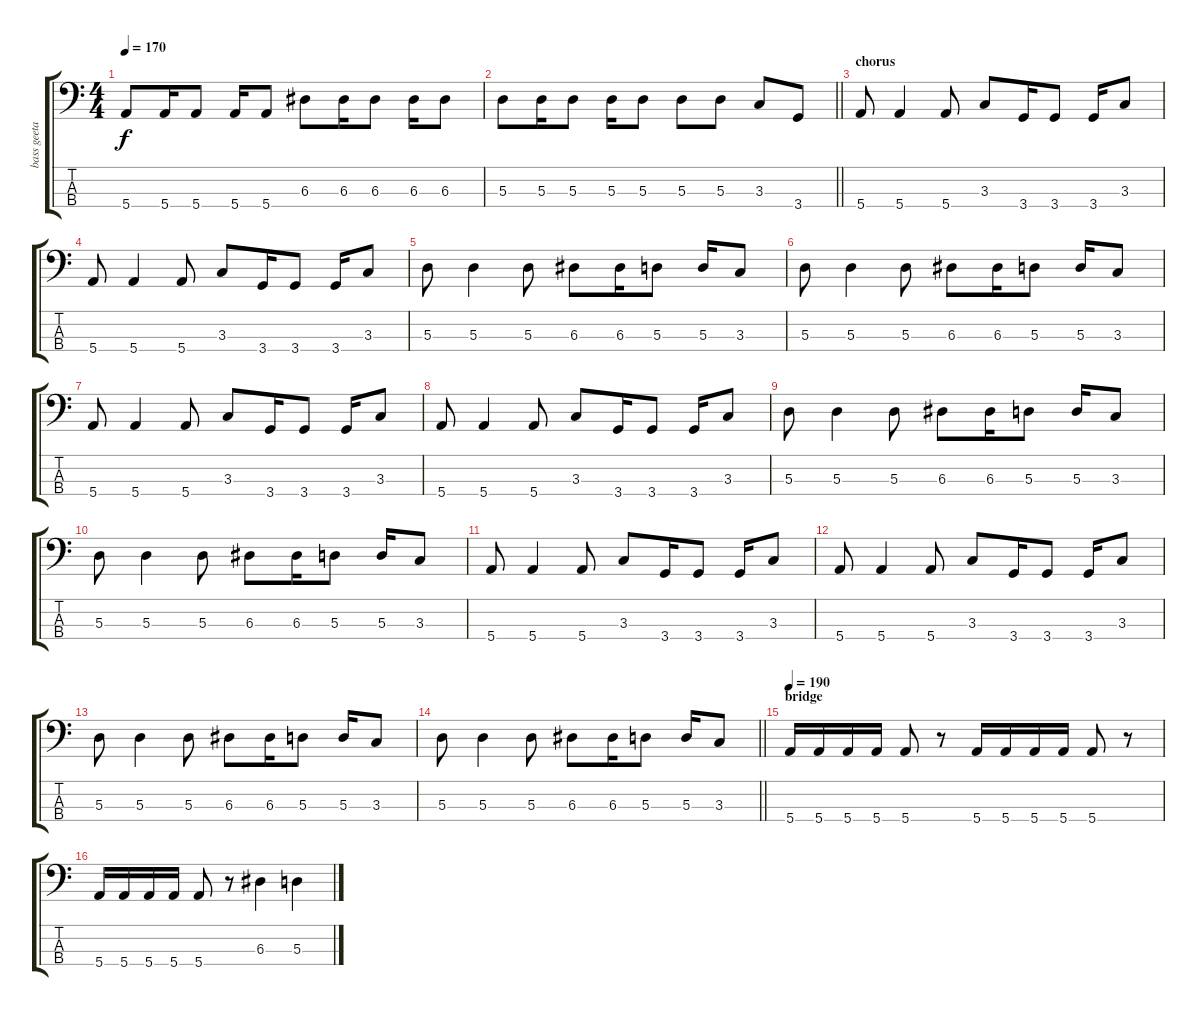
\track ("bass geetar" "bass geeta") {instrument electricbasspick}
\staff {score tabs}
\tuning (G2 D2 A1 E1) {hide}
\ts (4 4)
\tempo 170
\clef f4
\ks c
5.4.8{dy f} 5.4.16 5.4.8 5.4.16 5.4.8 6.3.8 6.3.16 6.3.8 6.3.16 6.3.8 |
\barLineRight lightlight
5.3.8 5.3.16 5.3.8 5.3.16 5.3.8 5.3.8 5.3.8 3.3.8 3.4.8 |
\section ("" "chorus")
5.4.8 5.4.4 5.4.8 3.3.8 3.4.16 3.4.8 3.4.16 3.3.8 |
5.4.8 5.4.4 5.4.8 3.3.8 3.4.16 3.4.8 3.4.16 3.3.8 |
5.3.8 5.3.4 5.3.8 6.3.8 6.3.16 5.3.8 5.3.16 3.3.8 |
5.3.8 5.3.4 5.3.8 6.3.8 6.3.16 5.3.8 5.3.16 3.3.8 |
5.4.8 5.4.4 5.4.8 3.3.8 3.4.16 3.4.8 3.4.16 3.3.8 |
5.4.8 5.4.4 5.4.8 3.3.8 3.4.16 3.4.8 3.4.16 3.3.8 |
5.3.8 5.3.4 5.3.8 6.3.8 6.3.16 5.3.8 5.3.16 3.3.8 |
5.3.8 5.3.4 5.3.8 6.3.8 6.3.16 5.3.8 5.3.16 3.3.8 |
5.4.8 5.4.4 5.4.8 3.3.8 3.4.16 3.4.8 3.4.16 3.3.8 |
5.4.8 5.4.4 5.4.8 3.3.8 3.4.16 3.4.8 3.4.16 3.3.8 |
5.3.8 5.3.4 5.3.8 6.3.8 6.3.16 5.3.8 5.3.16 3.3.8 |
\barLineRight lightlight
5.3.8 5.3.4 5.3.8 6.3.8 6.3.16 5.3.8 5.3.16 3.3.8 |
\section ("" "bridge")
\tempo 190
5.4.16 5.4.16 5.4.16 5.4.16 5.4.8 r.8 5.4.16 5.4.16 5.4.16 5.4.16 5.4.8 r.8 |
5.4.16 5.4.16 5.4.16 5.4.16 5.4.8 r.8 6.3.4 5.3.4
